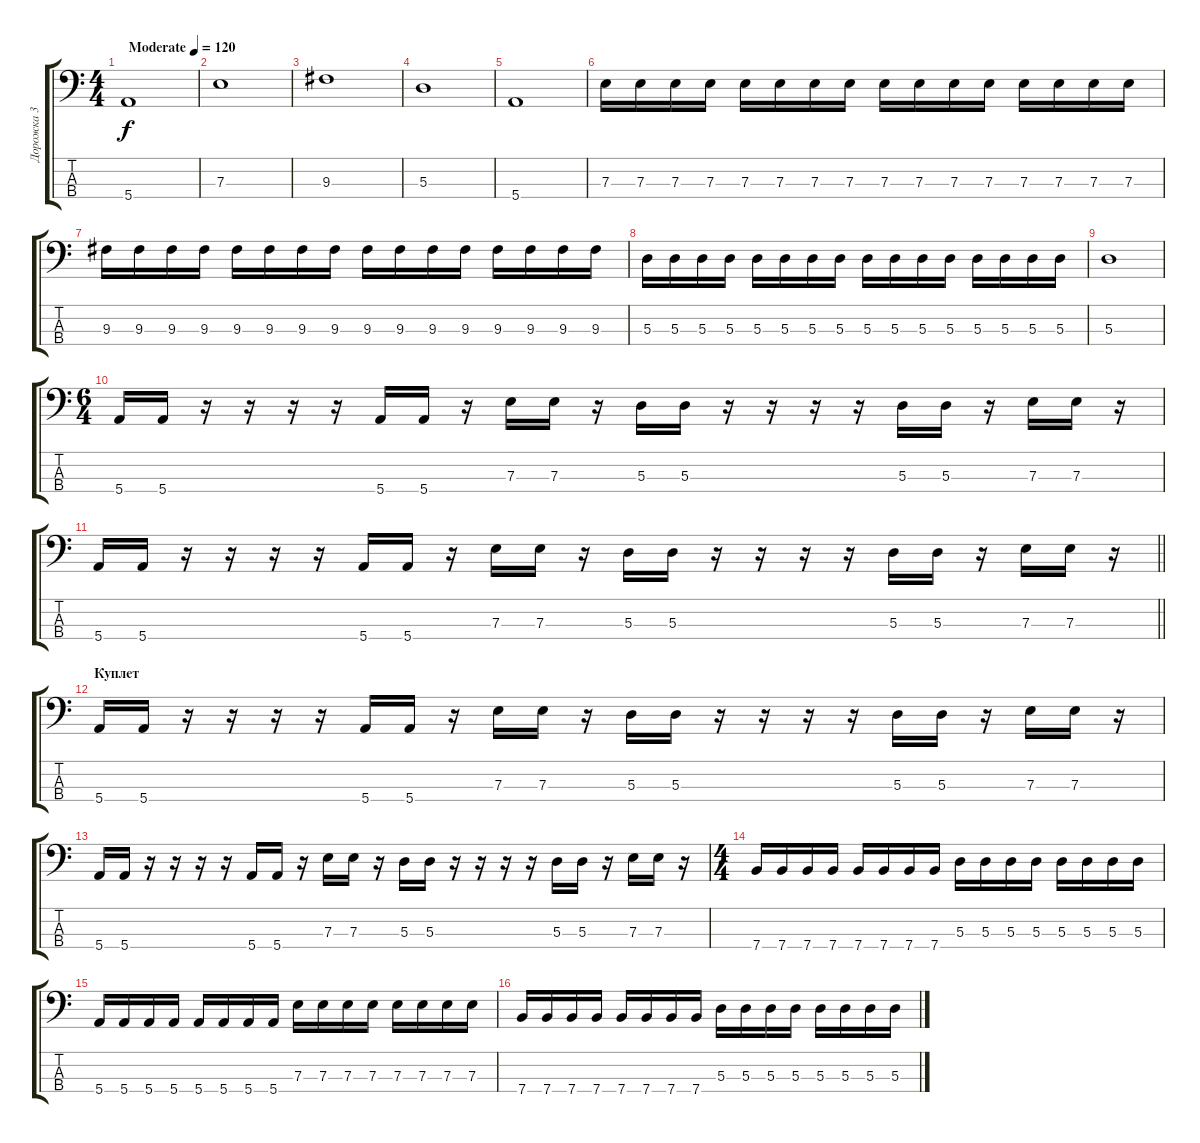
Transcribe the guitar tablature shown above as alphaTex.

\track ("Дорожка 3" "Дорожка 3") {instrument electricbassfinger}
\staff {score tabs}
\tuning (G2 D2 A1 E1) {hide}
\ts (4 4)
\tempo (120 "Moderate")
\clef f4
\ks c
5.4.1{dy f instrument electricbassfinger} |
7.3.1 |
9.3.1 |
5.3.1 |
5.4.1 |
7.3.16 7.3.16 7.3.16 7.3.16 7.3.16 7.3.16 7.3.16 7.3.16 7.3.16 7.3.16 7.3.16 7.3.16 7.3.16 7.3.16 7.3.16 7.3.16 |
9.3.16 9.3.16 9.3.16 9.3.16 9.3.16 9.3.16 9.3.16 9.3.16 9.3.16 9.3.16 9.3.16 9.3.16 9.3.16 9.3.16 9.3.16 9.3.16 |
5.3.16 5.3.16 5.3.16 5.3.16 5.3.16 5.3.16 5.3.16 5.3.16 5.3.16 5.3.16 5.3.16 5.3.16 5.3.16 5.3.16 5.3.16 5.3.16 |
5.3.1 |
\ts (6 4)
5.4.16 5.4.16 r.16 r.16 r.16 r.16 5.4.16 5.4.16 r.16 7.3.16 7.3.16 r.16 5.3.16 5.3.16 r.16 r.16 r.16 r.16 5.3.16 5.3.16 r.16 7.3.16 7.3.16 r.16 |
\barLineRight lightlight
5.4.16 5.4.16 r.16 r.16 r.16 r.16 5.4.16 5.4.16 r.16 7.3.16 7.3.16 r.16 5.3.16 5.3.16 r.16 r.16 r.16 r.16 5.3.16 5.3.16 r.16 7.3.16 7.3.16 r.16 |
\section ("" "Куплет")
5.4.16 5.4.16 r.16 r.16 r.16 r.16 5.4.16 5.4.16 r.16 7.3.16 7.3.16 r.16 5.3.16 5.3.16 r.16 r.16 r.16 r.16 5.3.16 5.3.16 r.16 7.3.16 7.3.16 r.16 |
5.4.16 5.4.16 r.16 r.16 r.16 r.16 5.4.16 5.4.16 r.16 7.3.16 7.3.16 r.16 5.3.16 5.3.16 r.16 r.16 r.16 r.16 5.3.16 5.3.16 r.16 7.3.16 7.3.16 r.16 |
\ts (4 4)
7.4.16 7.4.16 7.4.16 7.4.16 7.4.16 7.4.16 7.4.16 7.4.16 5.3.16 5.3.16 5.3.16 5.3.16 5.3.16 5.3.16 5.3.16 5.3.16 |
5.4.16 5.4.16 5.4.16 5.4.16 5.4.16 5.4.16 5.4.16 5.4.16 7.3.16 7.3.16 7.3.16 7.3.16 7.3.16 7.3.16 7.3.16 7.3.16 |
7.4.16 7.4.16 7.4.16 7.4.16 7.4.16 7.4.16 7.4.16 7.4.16 5.3.16 5.3.16 5.3.16 5.3.16 5.3.16 5.3.16 5.3.16 5.3.16
